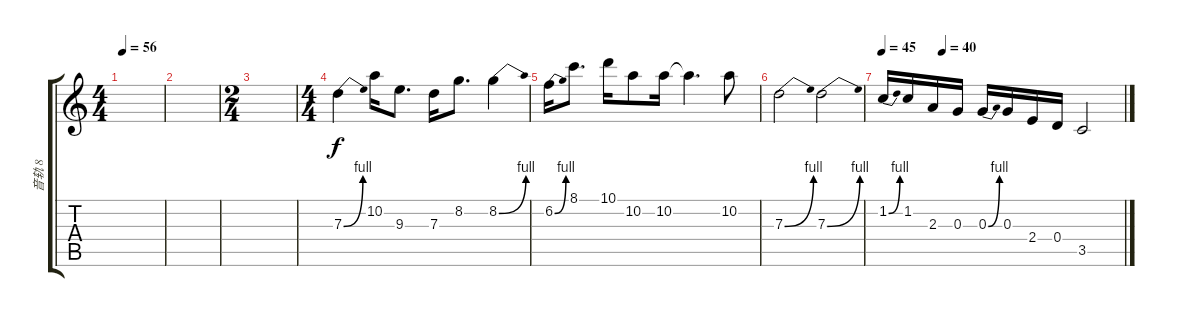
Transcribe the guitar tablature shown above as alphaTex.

\track ("音轨 8" "音轨 8") {instrument distortionguitar}
\staff {score tabs}
\tuning (E4 B3 G3 D3 A2 E2) {hide}
\ts (4 4)
\tempo 56
\clef g2
\ks c
|
|
\ts (2 4)
|
\ts (4 4)
7.3{be (bend 0 0 60 4)}.4 10.2.16 9.3.8{d} 7.3.16 8.2.8{d} 8.2{be (bend 0 0 60 4)}.4 |
6.2{be (bend 0 0 60 4)}.16 8.1.8{d} 10.1.16 10.2.8 10.2.16 10.2{t}.4{d} 10.2.8 |
7.3{be (bend 0 0 60 4)}.2 7.3{be (bend 0 0 60 4)}.2 |
\tempo 45
\tempo (40 0.25)
1.2{be (bend 0 0 60 4)}.16 1.2.16 2.3.16 0.3.16 0.3{be (bend 0 0 60 4)}.16 0.3.16 2.4.16 0.4.16 3.5.2
